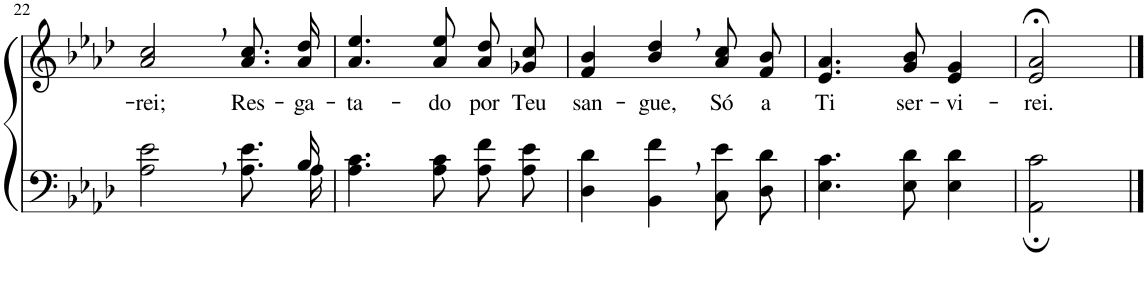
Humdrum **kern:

**kern	**kern	**text
*part2	*part1	*part1
*staff2	*staff1	*staff1
*I"Parte III e IV	*I"Parte I e II	*
!!LO:PB:g=z
*clefF4	*clefG2	*
*Trd2c3	*Trd2c3	*
*k[b-e-a-d-]	*k[b-e-a-d-]	*
*M3/4	*M3/4	*
=22	=22	=22
*^	*	*
!	!	!	!LO:LY:b
2A-\, 2e-\,	8.ryy	2a-/, 2cc/,	-rei;
!	!	!	!LO:LY:b
*v	*v	*	*
8.A-\ 8.e-\L	8.a-\ 8.cc\L	Res-
*^	*	*
!	!	!	!LO:LY:b
16A-\Jk	16B-/	16a-\ 16dd-\Jk	-ga-
=23	=23	=23	=23
!	!	!	!LO:LY:b
*v	*v	*	*
4.A-\ 4.c\	4.a-/ 4.ee-/	-ta-
!	!	!LO:LY:b
8A-\ 8c\	8a-/ 8ee-/	-do
!	!	!LO:LY:b
8A-\ 8f\L	8a-\ 8dd-\L	por
!	!	!LO:LY:b
8A-\ 8e-\J	8g-X\ 8cc\J	Teu
=24	=24	=24
!	!	!LO:LY:b
4D-\ 4d-\	4f/ 4b-/	san-
!	!	!LO:LY:b
4BB-\, 4f\,	4b-/, 4dd-/,	-gue,
!	!	!LO:LY:b
8C\ 8e-\L	8a-/ 8cc/L	Só
!	!	!LO:LY:b
8D-\ 8d-\J	8f/ 8b-/J	a
=25	=25	=25
!	!	!LO:LY:b
4.E-\ 4.c\	4.e-/ 4.a-/	Ti
!	!	!LO:LY:b
8E-\ 8d-\	8g/ 8b-/	ser-
!	!	!LO:LY:b
4E-\ 4d-\	4e-/ 4g/	-vi-
=26	=26	=26
!	!	!LO:LY:b
2AA-\; 2c\;	2e-/;< 2a-/;<	-rei.
==	==	==
*-	*-	*-
